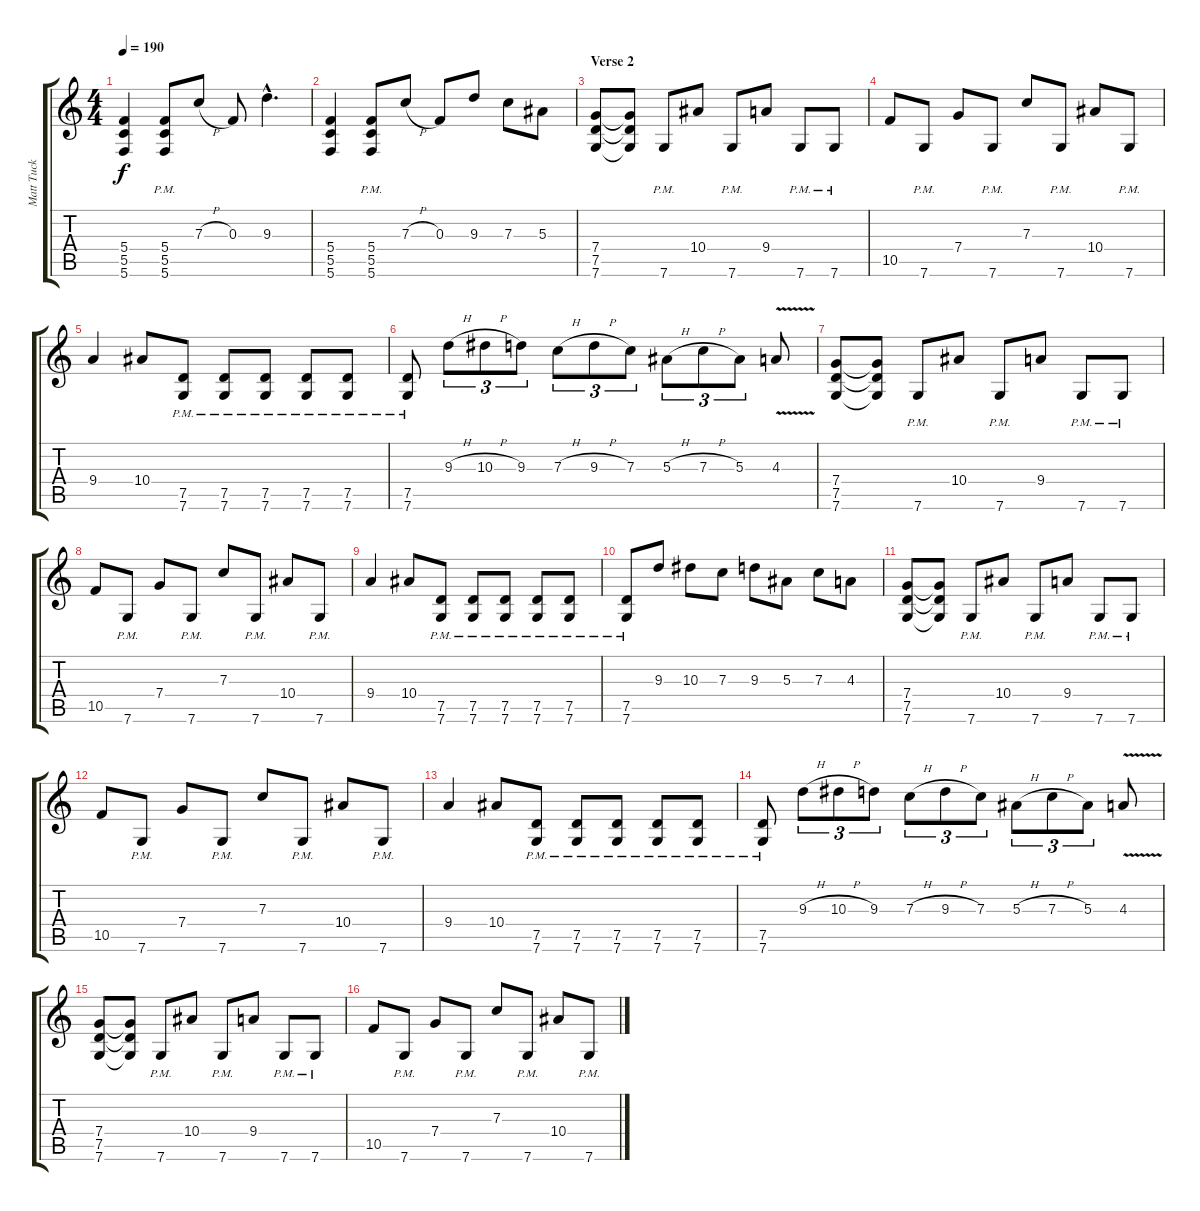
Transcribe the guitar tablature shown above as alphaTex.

\track ("Matt Tuck" "Matt Tuck") {instrument distortionguitar}
\staff {score tabs}
\tuning (D4 A3 F3 C3 G2 C2) {hide}
\ts (4 4)
\tempo 190
\clef g2
\ks c
(5.4 5.5 5.6).4{dy f} (5.4{pm} 5.5{pm} 5.6{pm}).8 7.3{h}.8 0.3.8 9.3{hac}.4{d} |
(5.4 5.5 5.6).4 (5.4{pm} 5.5{pm} 5.6{pm}).8 7.3{h}.8 0.3.8 9.3.8 7.3.8 5.3.8 |
\section ("" "Verse 2")
(7.4 7.5 7.6).8 (7.4{t} 7.5{t} 7.6{t}).8 7.6{pm}.8 10.4.8 7.6{pm}.8 9.4.8 7.6{pm}.8 7.6{pm}.8 |
10.5.8 7.6{pm}.8 7.4.8 7.6{pm}.8 7.3.8 7.6{pm}.8 10.4.8 7.6{pm}.8 |
9.4.4 10.4.8 (7.5{pm} 7.6{pm}).8 (7.5{pm} 7.6{pm}).8 (7.5{pm} 7.6{pm}).8 (7.5{pm} 7.6{pm}).8 (7.5{pm} 7.6{pm}).8 |
(7.5{pm} 7.6{pm}).8 9.3{h}.8{tu (3 2)} 10.3{h}.8{tu (3 2)} 9.3.8{tu (3 2)} 7.3{h}.8{tu (3 2)} 9.3{h}.8{tu (3 2)} 7.3.8{tu (3 2)} 5.3{h}.8{tu (3 2)} 7.3{h}.8{tu (3 2)} 5.3.8{tu (3 2)} 4.3{v}.8 |
(7.4 7.5 7.6).8 (7.4{t} 7.5{t} 7.6{t}).8 7.6{pm}.8 10.4.8 7.6{pm}.8 9.4.8 7.6{pm}.8 7.6{pm}.8 |
10.5.8 7.6{pm}.8 7.4.8 7.6{pm}.8 7.3.8 7.6{pm}.8 10.4.8 7.6{pm}.8 |
9.4.4 10.4.8 (7.5{pm} 7.6{pm}).8 (7.5{pm} 7.6{pm}).8 (7.5{pm} 7.6{pm}).8 (7.5{pm} 7.6{pm}).8 (7.5{pm} 7.6{pm}).8 |
(7.5{pm} 7.6{pm}).8 9.3.8 10.3.8 7.3.8 9.3.8 5.3.8 7.3.8 4.3.8 |
(7.4 7.5 7.6).8 (7.4{t} 7.5{t} 7.6{t}).8 7.6{pm}.8 10.4.8 7.6{pm}.8 9.4.8 7.6{pm}.8 7.6{pm}.8 |
10.5.8 7.6{pm}.8 7.4.8 7.6{pm}.8 7.3.8 7.6{pm}.8 10.4.8 7.6{pm}.8 |
9.4.4 10.4.8 (7.5{pm} 7.6{pm}).8 (7.5{pm} 7.6{pm}).8 (7.5{pm} 7.6{pm}).8 (7.5{pm} 7.6{pm}).8 (7.5{pm} 7.6{pm}).8 |
(7.5{pm} 7.6{pm}).8 9.3{h}.8{tu (3 2)} 10.3{h}.8{tu (3 2)} 9.3.8{tu (3 2)} 7.3{h}.8{tu (3 2)} 9.3{h}.8{tu (3 2)} 7.3.8{tu (3 2)} 5.3{h}.8{tu (3 2)} 7.3{h}.8{tu (3 2)} 5.3.8{tu (3 2)} 4.3{v}.8 |
(7.4 7.5 7.6).8 (7.4{t} 7.5{t} 7.6{t}).8 7.6{pm}.8 10.4.8 7.6{pm}.8 9.4.8 7.6{pm}.8 7.6{pm}.8 |
10.5.8 7.6{pm}.8 7.4.8 7.6{pm}.8 7.3.8 7.6{pm}.8 10.4.8 7.6{pm}.8
